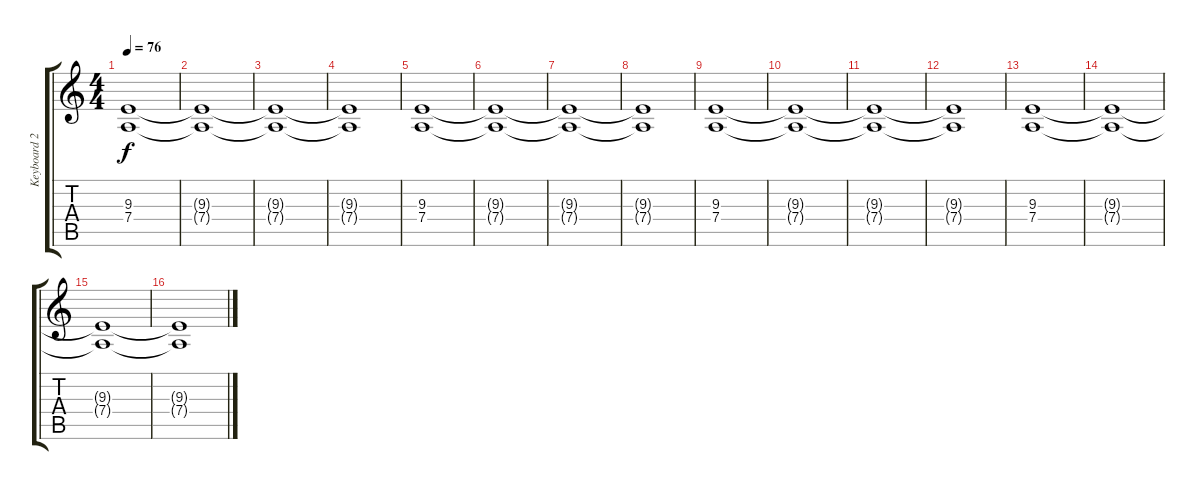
\track ("Keyboard 2" "Keyboard 2") {instrument pad2warm}
\staff {score tabs}
\tuning (E4 B3 G3 D3 A2 D2) {hide}
\ts (4 4)
\tempo 76
\clef g2
\ks c
(9.3 7.4).1{dy f instrument pad2warm} |
(9.3{t} 7.4{t}).1 |
(9.3{t} 7.4{t}).1 |
(9.3{t} 7.4{t}).1 |
(9.3 7.4).1 |
(9.3{t} 7.4{t}).1 |
(9.3{t} 7.4{t}).1 |
(9.3{t} 7.4{t}).1 |
\section ("" "")
(9.3 7.4).1 |
(9.3{t} 7.4{t}).1 |
(9.3{t} 7.4{t}).1 |
(9.3{t} 7.4{t}).1 |
(9.3 7.4).1 |
(9.3{t} 7.4{t}).1 |
(9.3{t} 7.4{t}).1 |
(9.3{t} 7.4{t}).1
